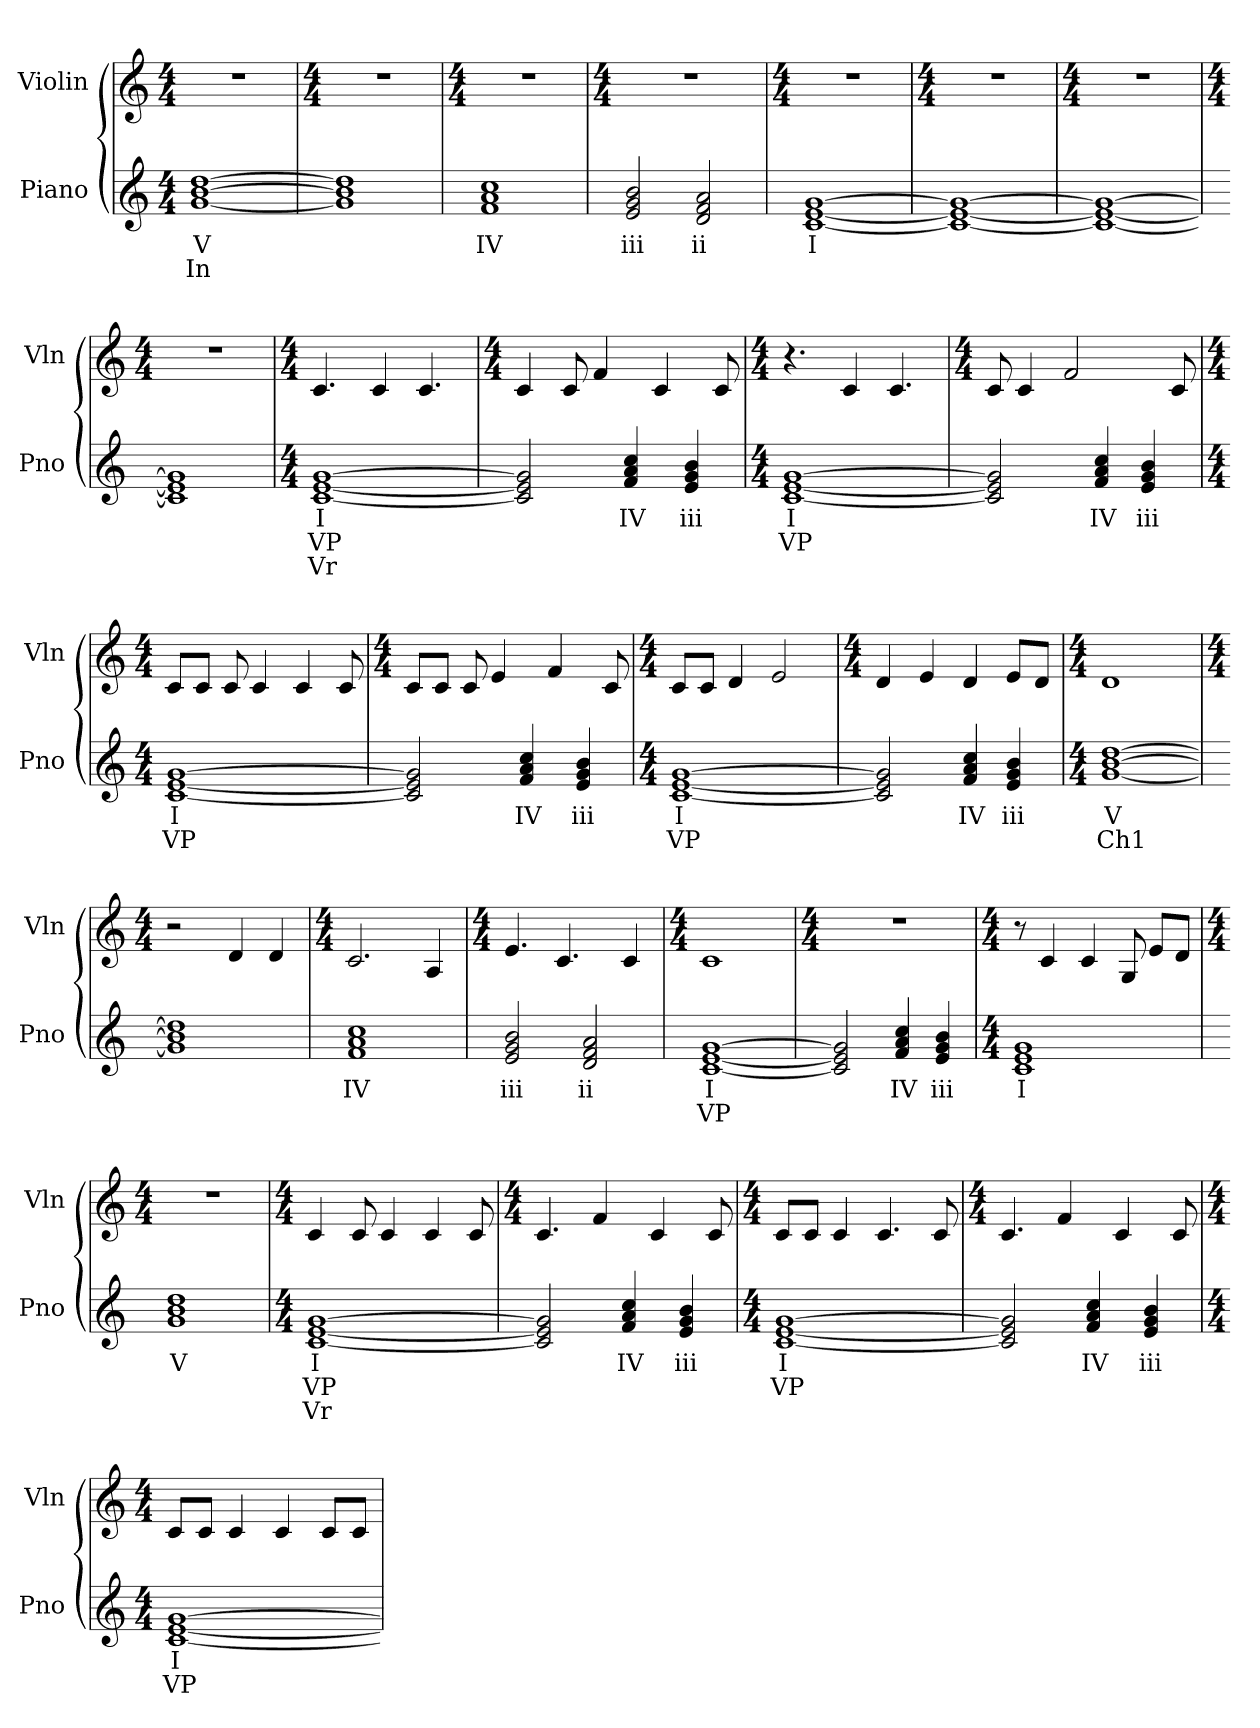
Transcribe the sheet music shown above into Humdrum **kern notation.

**kern	**text	**text	**text	**kern
*part2	*part2	*part2	*part2	*part1
*staff2	*staff2	*staff2	*staff2	*staff1
*I"Piano	*	*	*	*I"Violin
*I'Pno	*	*	*	*I'Vln
*k[]	*	*	*	*
*C:	*	*	*	*
*M4/4	*	*	*	*M4/4
=	=	=	=	=
[1g [1b [1dd	V	In	.	1r
=	=	=	=	=
*k[]	*	*	*	*
*C:	*	*	*	*
*	*	*	*	*M4/4
1g] 1b] 1dd]	.	.	.	1r
=	=	=	=	=
*k[]	*	*	*	*
*C:	*	*	*	*
*	*	*	*	*M4/4
1f 1a 1cc	IV	.	.	1r
=	=	=	=	=
*k[]	*	*	*	*
*C:	*	*	*	*
*	*	*	*	*M4/4
2e 2g 2b	iii	.	.	1r
2d 2f 2a	ii	.	.	.
=	=	=	=	=
*k[]	*	*	*	*
*C:	*	*	*	*
*	*	*	*	*M4/4
[1c [1e [1g	I	.	.	1r
=	=	=	=	=
*k[]	*	*	*	*
*C:	*	*	*	*
*	*	*	*	*M4/4
1c_ 1e_ 1g_	.	.	.	1r
=	=	=	=	=
*k[]	*	*	*	*
*C:	*	*	*	*
*	*	*	*	*M4/4
1c_ 1e_ 1g_	.	.	.	1r
=	=	=	=	=
*k[]	*	*	*	*
*C:	*	*	*	*
*	*	*	*	*M4/4
1c] 1e] 1g]	.	.	.	1r
=	=	=	=	=
*k[]	*	*	*	*
*C:	*	*	*	*
*M4/4	*	*	*	*M4/4
[1c [1e [1g	I	VP	Vr	4.c
.	.	.	.	4c
.	.	.	.	4.c
=	=	=	=	=
*k[]	*	*	*	*
*C:	*	*	*	*
*	*	*	*	*M4/4
2c] 2e] 2g]	.	.	.	4c
.	.	.	.	8c
.	.	.	.	4f
4f 4a 4cc	IV	.	.	.
.	.	.	.	4c
4e 4g 4b	iii	.	.	.
.	.	.	.	8c
=	=	=	=	=
*k[]	*	*	*	*
*C:	*	*	*	*
*M4/4	*	*	*	*M4/4
[1c [1e [1g	I	VP	.	4.r
.	.	.	.	4c
.	.	.	.	4.c
=	=	=	=	=
*k[]	*	*	*	*
*C:	*	*	*	*
*	*	*	*	*M4/4
2c] 2e] 2g]	.	.	.	8c
.	.	.	.	4c
.	.	.	.	2f
4f 4a 4cc	IV	.	.	.
4e 4g 4b	iii	.	.	.
.	.	.	.	8c
=	=	=	=	=
*k[]	*	*	*	*
*C:	*	*	*	*
*M4/4	*	*	*	*M4/4
[1c [1e [1g	I	VP	.	8cL
.	.	.	.	8cJ
.	.	.	.	8c
.	.	.	.	4c
.	.	.	.	4c
.	.	.	.	8c
=	=	=	=	=
*k[]	*	*	*	*
*C:	*	*	*	*
*	*	*	*	*M4/4
2c] 2e] 2g]	.	.	.	8cL
.	.	.	.	8cJ
.	.	.	.	8c
.	.	.	.	4e
4f 4a 4cc	IV	.	.	.
.	.	.	.	4f
4e 4g 4b	iii	.	.	.
.	.	.	.	8c
=	=	=	=	=
*k[]	*	*	*	*
*C:	*	*	*	*
*M4/4	*	*	*	*M4/4
[1c [1e [1g	I	VP	.	8cL
.	.	.	.	8cJ
.	.	.	.	4d
.	.	.	.	2e
=	=	=	=	=
*k[]	*	*	*	*
*C:	*	*	*	*
*	*	*	*	*M4/4
2c] 2e] 2g]	.	.	.	4d
.	.	.	.	4e
4f 4a 4cc	IV	.	.	4d
4e 4g 4b	iii	.	.	8eL
.	.	.	.	8dJ
=	=	=	=	=
*k[]	*	*	*	*
*C:	*	*	*	*
*M4/4	*	*	*	*M4/4
[1g [1b [1dd	V	Ch1	.	1d
=	=	=	=	=
*k[]	*	*	*	*
*C:	*	*	*	*
*	*	*	*	*M4/4
1g] 1b] 1dd]	.	.	.	2r
.	.	.	.	4d
.	.	.	.	4d
=	=	=	=	=
*k[]	*	*	*	*
*C:	*	*	*	*
*	*	*	*	*M4/4
1f 1a 1cc	IV	.	.	2.c
.	.	.	.	4A
=	=	=	=	=
*k[]	*	*	*	*
*C:	*	*	*	*
*	*	*	*	*M4/4
2e 2g 2b	iii	.	.	4.e
.	.	.	.	4.c
2d 2f 2a	ii	.	.	.
.	.	.	.	4c
=	=	=	=	=
*k[]	*	*	*	*
*C:	*	*	*	*
*	*	*	*	*M4/4
[1c [1e [1g	I	VP	.	1c
=	=	=	=	=
*k[]	*	*	*	*
*C:	*	*	*	*
*	*	*	*	*M4/4
2c] 2e] 2g]	.	.	.	1r
4f 4a 4cc	IV	.	.	.
4e 4g 4b	iii	.	.	.
=	=	=	=	=
*k[]	*	*	*	*
*C:	*	*	*	*
*M4/4	*	*	*	*M4/4
1c 1e 1g	I	.	.	8r
.	.	.	.	4c
.	.	.	.	4c
.	.	.	.	8G
.	.	.	.	8eL
.	.	.	.	8dJ
=	=	=	=	=
*k[]	*	*	*	*
*C:	*	*	*	*
*	*	*	*	*M4/4
1g 1b 1dd	V	.	.	1r
=	=	=	=	=
*k[]	*	*	*	*
*C:	*	*	*	*
*M4/4	*	*	*	*M4/4
[1c [1e [1g	I	VP	Vr	4c
.	.	.	.	8c
.	.	.	.	4c
.	.	.	.	4c
.	.	.	.	8c
=	=	=	=	=
*k[]	*	*	*	*
*C:	*	*	*	*
*	*	*	*	*M4/4
2c] 2e] 2g]	.	.	.	4.c
.	.	.	.	4f
4f 4a 4cc	IV	.	.	.
.	.	.	.	4c
4e 4g 4b	iii	.	.	.
.	.	.	.	8c
=	=	=	=	=
*k[]	*	*	*	*
*C:	*	*	*	*
*M4/4	*	*	*	*M4/4
[1c [1e [1g	I	VP	.	8cL
.	.	.	.	8cJ
.	.	.	.	4c
.	.	.	.	4.c
.	.	.	.	8c
=	=	=	=	=
*k[]	*	*	*	*
*C:	*	*	*	*
*	*	*	*	*M4/4
2c] 2e] 2g]	.	.	.	4.c
.	.	.	.	4f
4f 4a 4cc	IV	.	.	.
.	.	.	.	4c
4e 4g 4b	iii	.	.	.
.	.	.	.	8c
=	=	=	=	=
*k[]	*	*	*	*
*C:	*	*	*	*
*M4/4	*	*	*	*M4/4
[1c [1e [1g	I	VP	.	8cL
.	.	.	.	8cJ
.	.	.	.	4c
.	.	.	.	4c
.	.	.	.	8cL
.	.	.	.	8cJ
=	=	=	=	=
*-	*-	*-	*-	*-
